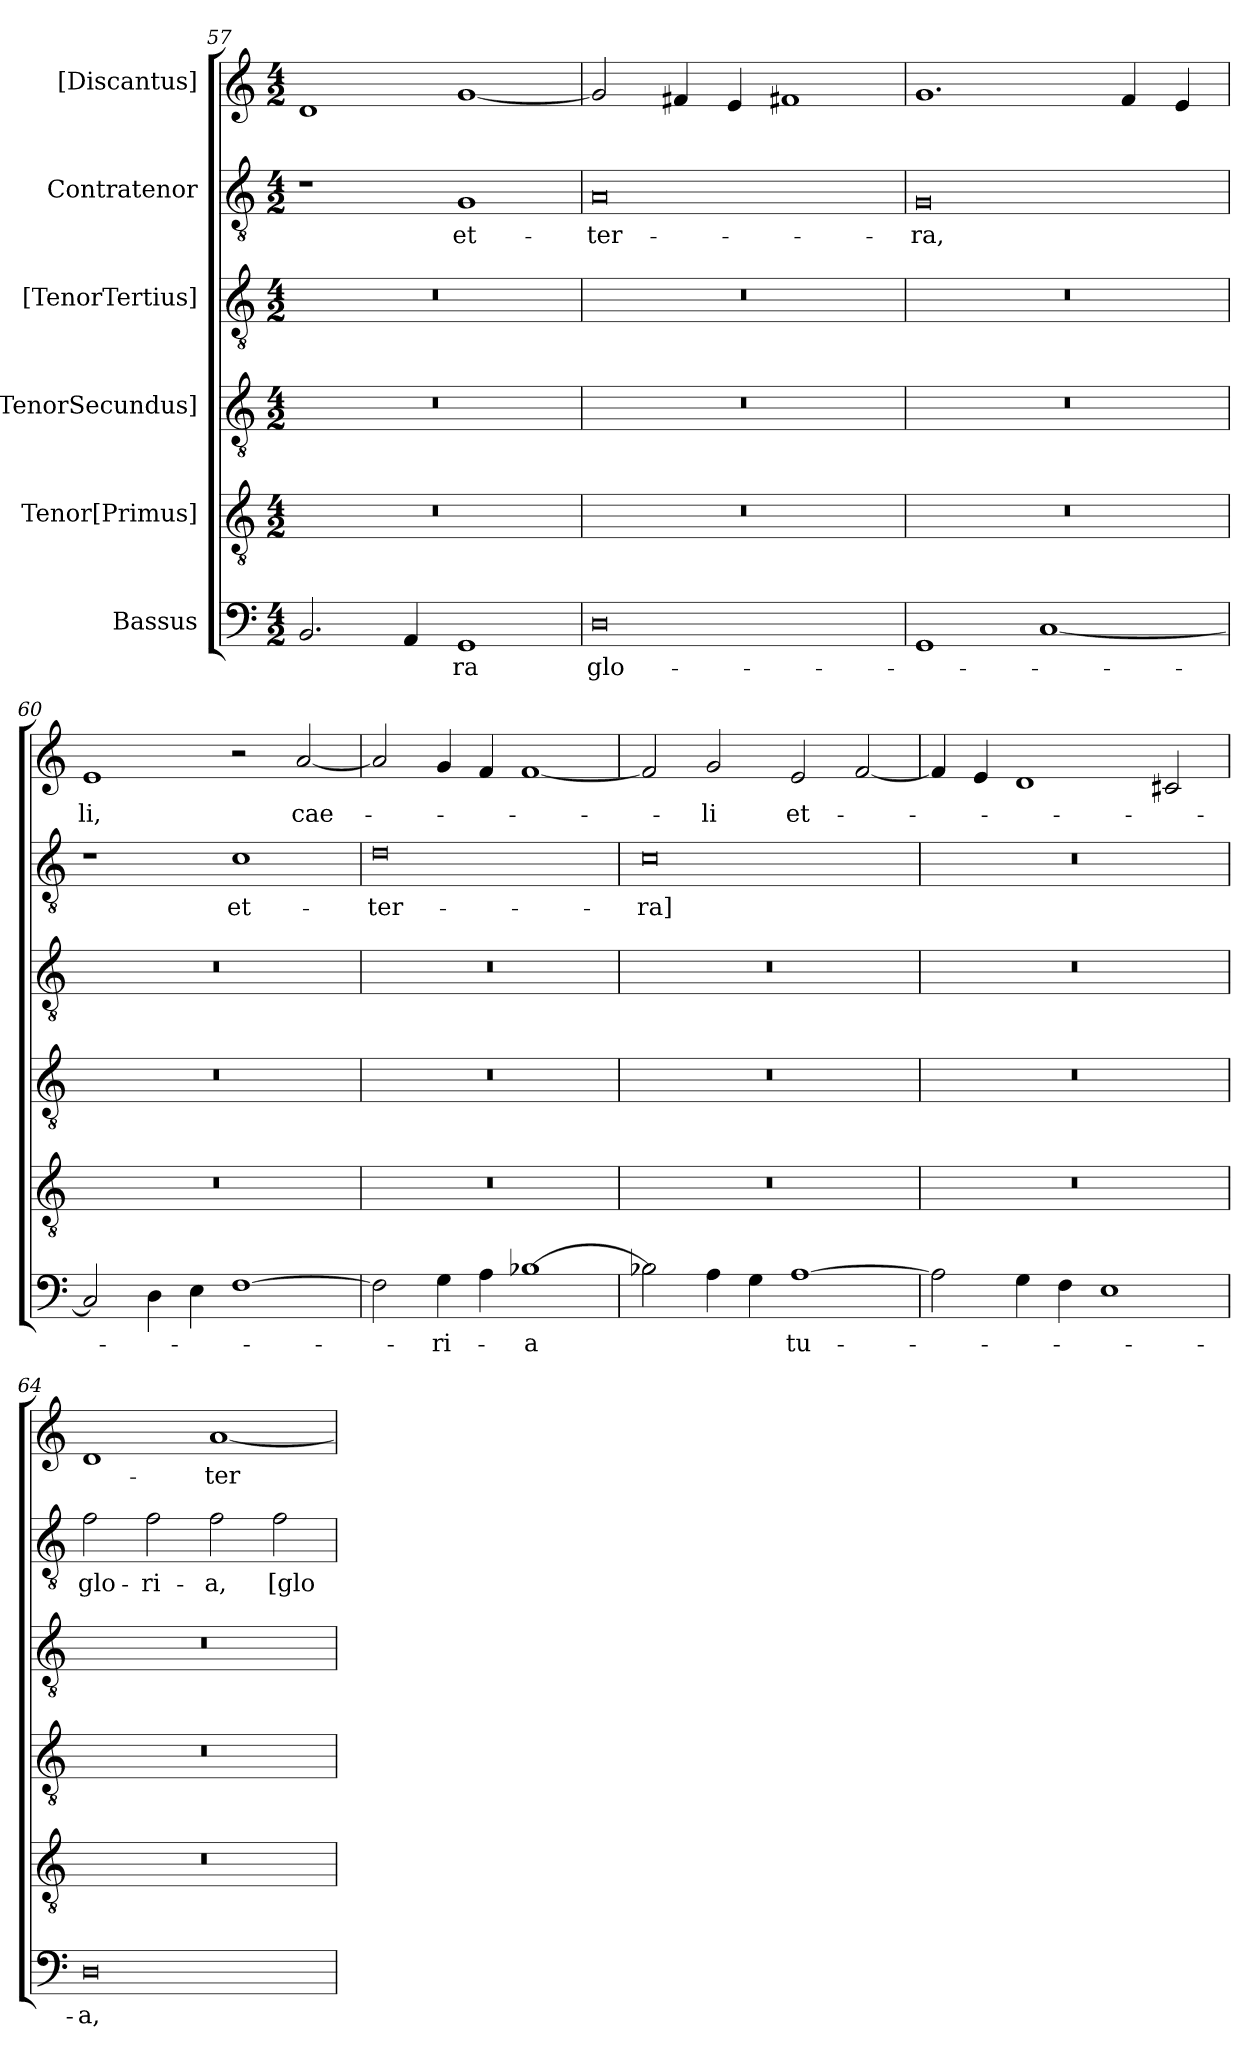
**kern	**text	**kern	**kern	**kern	**kern	**text	**kern	**text
*part6	*part6	*part5	*part4	*part3	*part2	*part2	*part1	*part1
*staff6	*staff6	*staff5	*staff4	*staff3	*staff2	*staff2	*staff1	*staff1
*I"Bassus	*	*I"Tenor[Primus]	*I"[TenorSecundus]	*I"[TenorTertius]	*I"Contratenor	*	*I"[Discantus]	*
*clefF4	*	*clefGv2	*clefGv2	*clefGv2	*clefGv2	*	*clefG2	*
*k[]	*	*k[]	*k[]	*k[]	*k[]	*	*k[]	*
*M4/2	*	*M4/2	*M4/2	*M4/2	*M4/2	*	*M4/2	*
=57	=57	=57	=57	=57	=57	=57	=57	=57
2.BB/	.	0r	0r	0r	1r	.	1d/	.
4AA/	.	.	.	.	.	.	.	.
1GG/	-ra	.	.	.	1G/	et-	[1g/	.
=58	=58	=58	=58	=58	=58	=58	=58	=58
0D\	glo-	0r	0r	0r	0A/	ter-	2g/]	.
.	.	.	.	.	.	.	4f#X/	.
.	.	.	.	.	.	.	4e/	.
.	.	.	.	.	.	.	1f#X/	.
=59	=59	=59	=59	=59	=59	=59	=59	=59
1GG/	.	0r	0r	0r	0G/	-ra,	1.g/	.
[1C/	.	.	.	.	.	.	.	.
.	.	.	.	.	.	.	4f/	.
.	.	.	.	.	.	.	4e/	.
=60	=60	=60	=60	=60	=60	=60	=60	=60
2C/]	.	0r	0r	0r	1r	.	1e/	-li,
4D\	.	.	.	.	.	.	.	.
4E\	.	.	.	.	.	.	.	.
[1F\	.	.	.	.	1c\	et-	2r	.
.	.	.	.	.	.	.	[2a/	cae-
=61	=61	=61	=61	=61	=61	=61	=61	=61
2F\]	.	0r	0r	0r	0d\	ter-	2a/]	.
4G\	-ri-	.	.	.	.	.	4g/	.
4A\	.	.	.	.	.	.	4f/	.
[1B-X\	-a	.	.	.	.	.	[1f/	.
=62	=62	=62	=62	=62	=62	=62	=62	=62
2B-X\]	.	0r	0r	0r	0c\	-ra]	2f/]	.
4A\	.	.	.	.	.	.	2g/	-li
4G\	.	.	.	.	.	.	.	.
[1A\	tu-	.	.	.	.	.	2e/	et-
.	.	.	.	.	.	.	[2f/	.
=63	=63	=63	=63	=63	=63	=63	=63	=63
2A\]	.	0r	0r	0r	0r	.	4f/]	.
.	.	.	.	.	.	.	4e/	.
4G\	.	.	.	.	.	.	1d/	.
4F\	.	.	.	.	.	.	.	.
1E\	.	.	.	.	.	.	.	.
.	.	.	.	.	.	.	2c#X/	.
=64	=64	=64	=64	=64	=64	=64	=64	=64
0D\	-a,	0r	0r	0r	2f\	glo-	1d/	.
.	.	.	.	.	2f\	-ri-	.	.
.	.	.	.	.	2f\	-a,	[1a/	ter-
.	.	.	.	.	2f\	[glo-	.	.
=	=	=	=	=	=	=	=	=
*-	*-	*-	*-	*-	*-	*-	*-	*-
